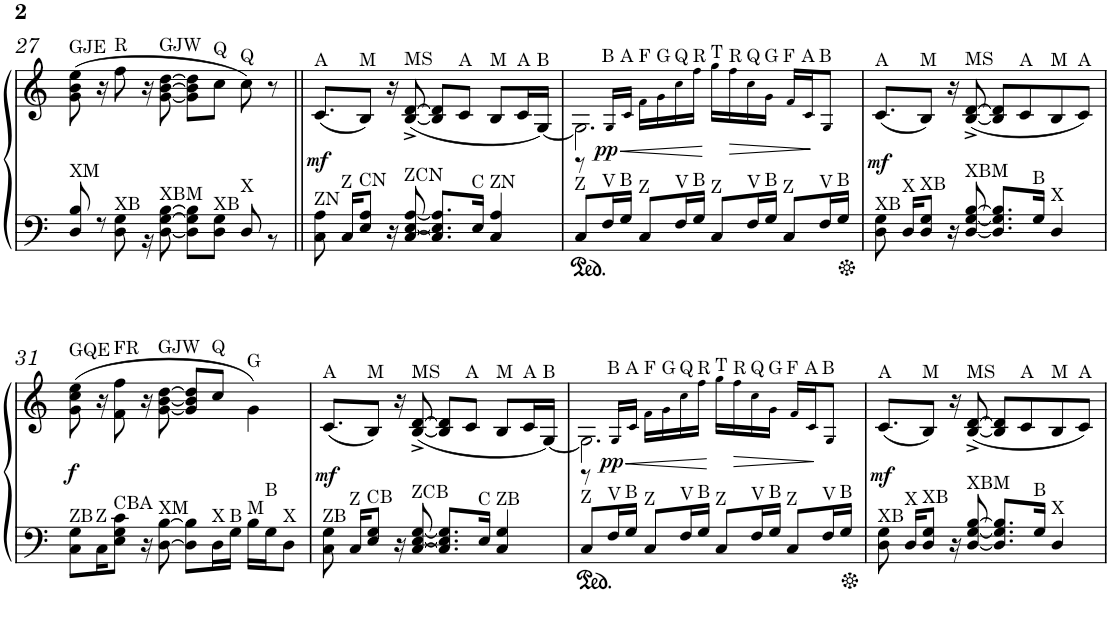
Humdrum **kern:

**kern	**kern	**dynam
*part1	*part1	*part1
*staff2	*staff1	*staff1/2
*I"Klavier	*	*
*I'Klav.	*	*
!!LO:PB:g=z
*clefF4	*clefG2	*
*k[]	*k[]	*
*M4/4	*M4/4	*
=27	=27	=27
*^	*	*
!	!	!LO:TX:a:t=GJE	!
!LO:TX:a:t=XM	!	!	!
8D/ 8B/	8.ryy	(8g\ 8b\ 8ee\	.
8r	.	16r	.
!	!	!LO:TX:a:t=R	!
!	!LO:TX:a:t=XB	!	!
.	8D\ 8G\	8ff\	.
4ryy	.	.	.
.	16r	16r	.
!	!	!LO:TX:a:t=GJW	!
!	!LO:TX:a:t=XBM	!	!
.	[<8D\ [>8G\ [>8B\	[<8g\ [>8b\ [>8dd\	.
2ryy	8D\] 8G\] 8B\]L	8g\] 8b\] 8dd\]L	.
!	!	!LO:TX:a:t=Q	!
!	!LO:TX:a:t=XB	!	!
.	8D\ 8G\J	8cc\J	.
!	!	!LO:TX:a:t=Q	!
!	!LO:TX:a:t=X	!	!
.	8D/	8cc\)	.
.	8r	8r	.
=28||	=28||	=28||	=28||
!	!	!LO:TX:a:t=A	!
!LO:TX:a:t=ZN	!	!	!
!	!	!	!LO:DY:b
*v	*v	*	*
8C\ 8A\	(8.c/L	mf
!LO:TX:a:t=Z	!	!
16C/KL	.	.
!	!LO:TX:a:t=M	!
!LO:TX:a:t=CN	!	!
8E/ 8A/J	8B/J)	.
16r	16r	.
!	!LO:TX:a:t=MS	!
!LO:TX:a:t=ZCN	!	!
[>8C/ [<8E/ [<8A/	([<8B/^ [>8d/^	.
8.C/] 8.E/] 8.A/]L	8B/] 8d/]L	.
!	!LO:TX:a:t=A	!
.	8c/J	.
!LO:TX:a:t=C	!	!
16E/Jk	.	.
!	!LO:TX:a:t=M	!
!LO:TX:a:t=ZN	!	!
4C/ 4A/	8B/L	.
!	!LO:TX:a:t=A	!
.	16c/L	.
!	!LO:TX:a:t=B	!
.	[<16G/JJ)	.
=29	=29	=29
*	*^	*
!LO:TX:a:t=Z	!	!	!
8C/L	2.G\]	8r	.
!	!	!LO:TX:a:t=B	!
!LO:TX:a:t=V	!	!	!
!	!	!	!LO:DY:b
16F/L	.	16G!/LL	pp
!	!	!LO:TX:a:t=A	!
!LO:TX:a:t=B	!	!	!
!	!	!	!LO:HP:b
16G/JJ	.	16c!/JJ	<
!	!	!LO:TX:a:t=F	!
!LO:TX:a:t=Z	!	!	!
8C/L	.	16f!\LL	.
!	!	!LO:TX:a:t=G	!
.	.	16g!\	.
!	!	!LO:TX:a:t=Q	!
!LO:TX:a:t=V	!	!	!
16F/L	.	16cc!\	.
!	!	!LO:TX:a:t=R	!
!LO:TX:a:t=B	!	!	!
16G/JJ	.	16ff!\JJ	.
!	!	!LO:TX:a:t=T	!
!LO:TX:a:t=Z	!	!	!
8C/L	.	16gg!\LL	[
!	!	!LO:TX:a:t=R	!
!	!	!	!LO:HP:b
.	.	16ff!\	>
!	!	!LO:TX:a:t=Q	!
!LO:TX:a:t=V	!	!	!
16F/L	.	16cc!\	.
!	!	!LO:TX:a:t=G	!
!LO:TX:a:t=B	!	!	!
16G/JJ	.	16g!\JJ	.
!	!LO:TX:a:t=F	!	!
!LO:TX:a:t=Z	!	!	!
8C/L	8ryy	16f!/LL	.
!	!	!LO:TX:a:t=A	!
.	.	16c!/J	.
!	!LO:TX:a:t=B	!	!
!LO:TX:a:t=V	!	!	!
16F/L	8ryy	8G!/J	.
!LO:TX:a:t=B	!	!	!
16G/JJ	.	.	.
*	*v	*v	*
=30	=30	=30
!	!LO:TX:a:t=A	!
!LO:TX:a:t=XB	!	!
!	!	!LO:DY:b
8D\ 8G\	(8.c/L	mf
!LO:TX:a:t=X	!	!
16D/KL	.	.
!	!LO:TX:a:t=M	!
!LO:TX:a:t=XB	!	!
8D/ 8G/J	8B/J)	.
16r	16r	.
!	!LO:TX:a:t=MS	!
!LO:TX:a:t=XBM	!	!
[<8D/ [<8G/ [>8B/	([<8B/^ [>8d/^	.
8.D/] 8.G/] 8.B/]L	8B/] 8d/]L	.
!	!LO:TX:a:t=A	!
.	8c/	.
!LO:TX:a:t=B	!	!
16G/Jk	.	.
!	!LO:TX:a:t=M	!
!LO:TX:a:t=X	!	!
4D/	8B/	.
!	!LO:TX:a:t=A	!
.	8c/J)	.
!!LO:LB:g=z
=31	=31	=31
*	*^	*
!	!LO:TX:a:t=GQE	!	!
!LO:TX:a:t=ZB	!	!	!
!	!	!	!LO:DY:b
8C\ 8G\L	(8g\ 8cc\ 8ee\	2ryy	f
!LO:TX:a:t=Z	!	!	!
16C\K	16r	.	.
!	!LO:TX:a:t=FR	!	!
!LO:TX:a:t=CBA	!	!	!
8E\ 8G\ 8c\J	8f\ 8ff\	.	.
16r	16r	.	.
!	!LO:TX:a:t=GJW	!	!
!LO:TX:a:t=XM	!	!	!
[>8D\ [>8B\	[<8g\ [<8b\ [>8dd\	.	.
8D\] 8B\]L	8g/] 8b/] 8dd/]L	2ryy	.
!	!LO:TX:a:t=Q	!	!
!LO:TX:a:t=X	!	!	!
16D\L	8cc/J	.	.
!LO:TX:a:t=B	!	!	!
16G\JJ	.	.	.
!	!LO:TX:a:t=G	!	!
!LO:TX:a:t=M	!	!	!
16B\LL	4g\)	.	.
!LO:TX:a:t=B	!	!	!
16G\J	.	.	.
!LO:TX:a:t=X	!	!	!
8D\J	.	.	.
*	*v	*v	*
=32	=32	=32
!	!LO:TX:a:t=A	!
!LO:TX:a:t=ZB	!	!
!	!	!LO:DY:b
8C\ 8G\	(8.c/L	mf
!LO:TX:a:t=Z	!	!
16C/KL	.	.
!	!LO:TX:a:t=M	!
!LO:TX:a:t=CB	!	!
8E/ 8G/J	8B/J)	.
16r	16r	.
!	!LO:TX:a:t=MS	!
!LO:TX:a:t=ZCB	!	!
[>8C/ [<8E/ [<8G/	([<8B/^ [>8d/^	.
8.C/] 8.E/] 8.G/]L	8B/] 8d/]L	.
!	!LO:TX:a:t=A	!
.	8c/J	.
!LO:TX:a:t=C	!	!
16E/Jk	.	.
!	!LO:TX:a:t=M	!
!LO:TX:a:t=ZB	!	!
4C/ 4G/	8B/L	.
!	!LO:TX:a:t=A	!
.	16c/L	.
!	!LO:TX:a:t=B	!
.	[<16G/JJ)	.
=33	=33	=33
*	*^	*
!LO:TX:a:t=Z	!	!	!
8C/L	2.G\]	8r	.
!	!	!LO:TX:a:t=B	!
!LO:TX:a:t=V	!	!	!
!	!	!	!LO:DY:b
16F/L	.	16G!/LL	pp
!	!	!LO:TX:a:t=A	!
!LO:TX:a:t=B	!	!	!
!	!	!	!LO:HP:b
16G/JJ	.	16c!/JJ	<
!	!	!LO:TX:a:t=F	!
!LO:TX:a:t=Z	!	!	!
8C/L	.	16f!\LL	.
!	!	!LO:TX:a:t=G	!
.	.	16g!\	.
!	!	!LO:TX:a:t=Q	!
!LO:TX:a:t=V	!	!	!
16F/L	.	16cc!\	.
!	!	!LO:TX:a:t=R	!
!LO:TX:a:t=B	!	!	!
16G/JJ	.	16ff!\JJ	.
!	!	!LO:TX:a:t=T	!
!LO:TX:a:t=Z	!	!	!
8C/L	.	16gg!\LL	[
!	!	!LO:TX:a:t=R	!
.	.	16ff!\	.
!	!	!LO:TX:a:t=Q	!
!LO:TX:a:t=V	!	!	!
16F/L	.	16cc!\	.
!	!	!LO:TX:a:t=G	!
!LO:TX:a:t=B	!	!	!
16G/JJ	.	16g!\JJ	.
!	!LO:TX:a:t=F	!	!
!LO:TX:a:t=Z	!	!	!
8C/L	8ryy	16f!/LL	.
!	!	!LO:TX:a:t=A	!
.	.	16c!/J	.
!	!LO:TX:a:t=B	!	!
!LO:TX:a:t=V	!	!	!
16F/L	8ryy	8G!/J	]
!LO:TX:a:t=B	!	!	!
16G/JJ	.	.	.
*	*v	*v	*
=34	=34	=34
!	!LO:TX:a:t=A	!
!LO:TX:a:t=XB	!	!
!	!	!LO:DY:b
8D\ 8G\	(8.c/L	mf
!LO:TX:a:t=X	!	!
16D/KL	.	.
!	!LO:TX:a:t=M	!
!LO:TX:a:t=XB	!	!
8D/ 8G/J	8B/J)	.
16r	16r	.
!	!LO:TX:a:t=MS	!
!LO:TX:a:t=XBM	!	!
[<8D/ [<8G/ [>8B/	([<8B/^ [>8d/^	.
8.D/] 8.G/] 8.B/]L	8B/] 8d/]L	.
!	!LO:TX:a:t=A	!
.	8c/	.
!LO:TX:a:t=B	!	!
16G/Jk	.	.
!	!LO:TX:a:t=M	!
!LO:TX:a:t=X	!	!
4D/	8B/	.
!	!LO:TX:a:t=A	!
.	8c/J)	.
=	=	=
*-	*-	*-
